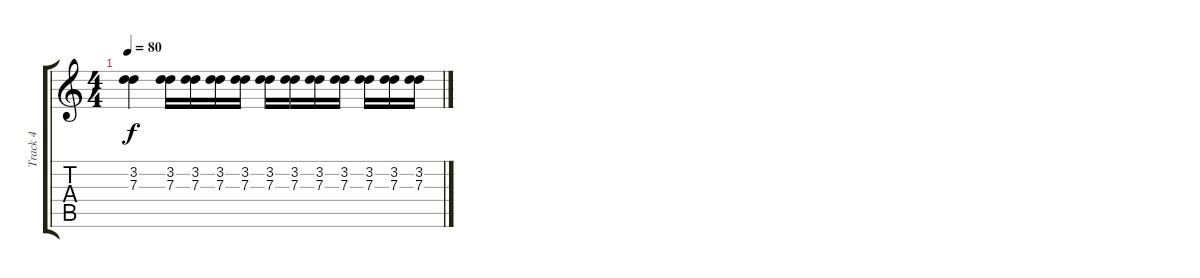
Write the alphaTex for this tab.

\track ("Track 4" "Track 4") {instrument acousticguitarsteel}
\staff {score tabs}
\tuning (E4 B3 G3 D3 A2 E2) {hide}
\ts (4 4)
\tempo 80
\clef g2
\ks c
(3.2 7.3).4{dy f} (3.2 7.3).16 (3.2 7.3).16 (3.2 7.3).16 (3.2 7.3).16 (3.2 7.3).16 (3.2 7.3).16 (3.2 7.3).16 (3.2 7.3).16 (3.2 7.3).16 (3.2 7.3).16 (3.2 7.3).16
